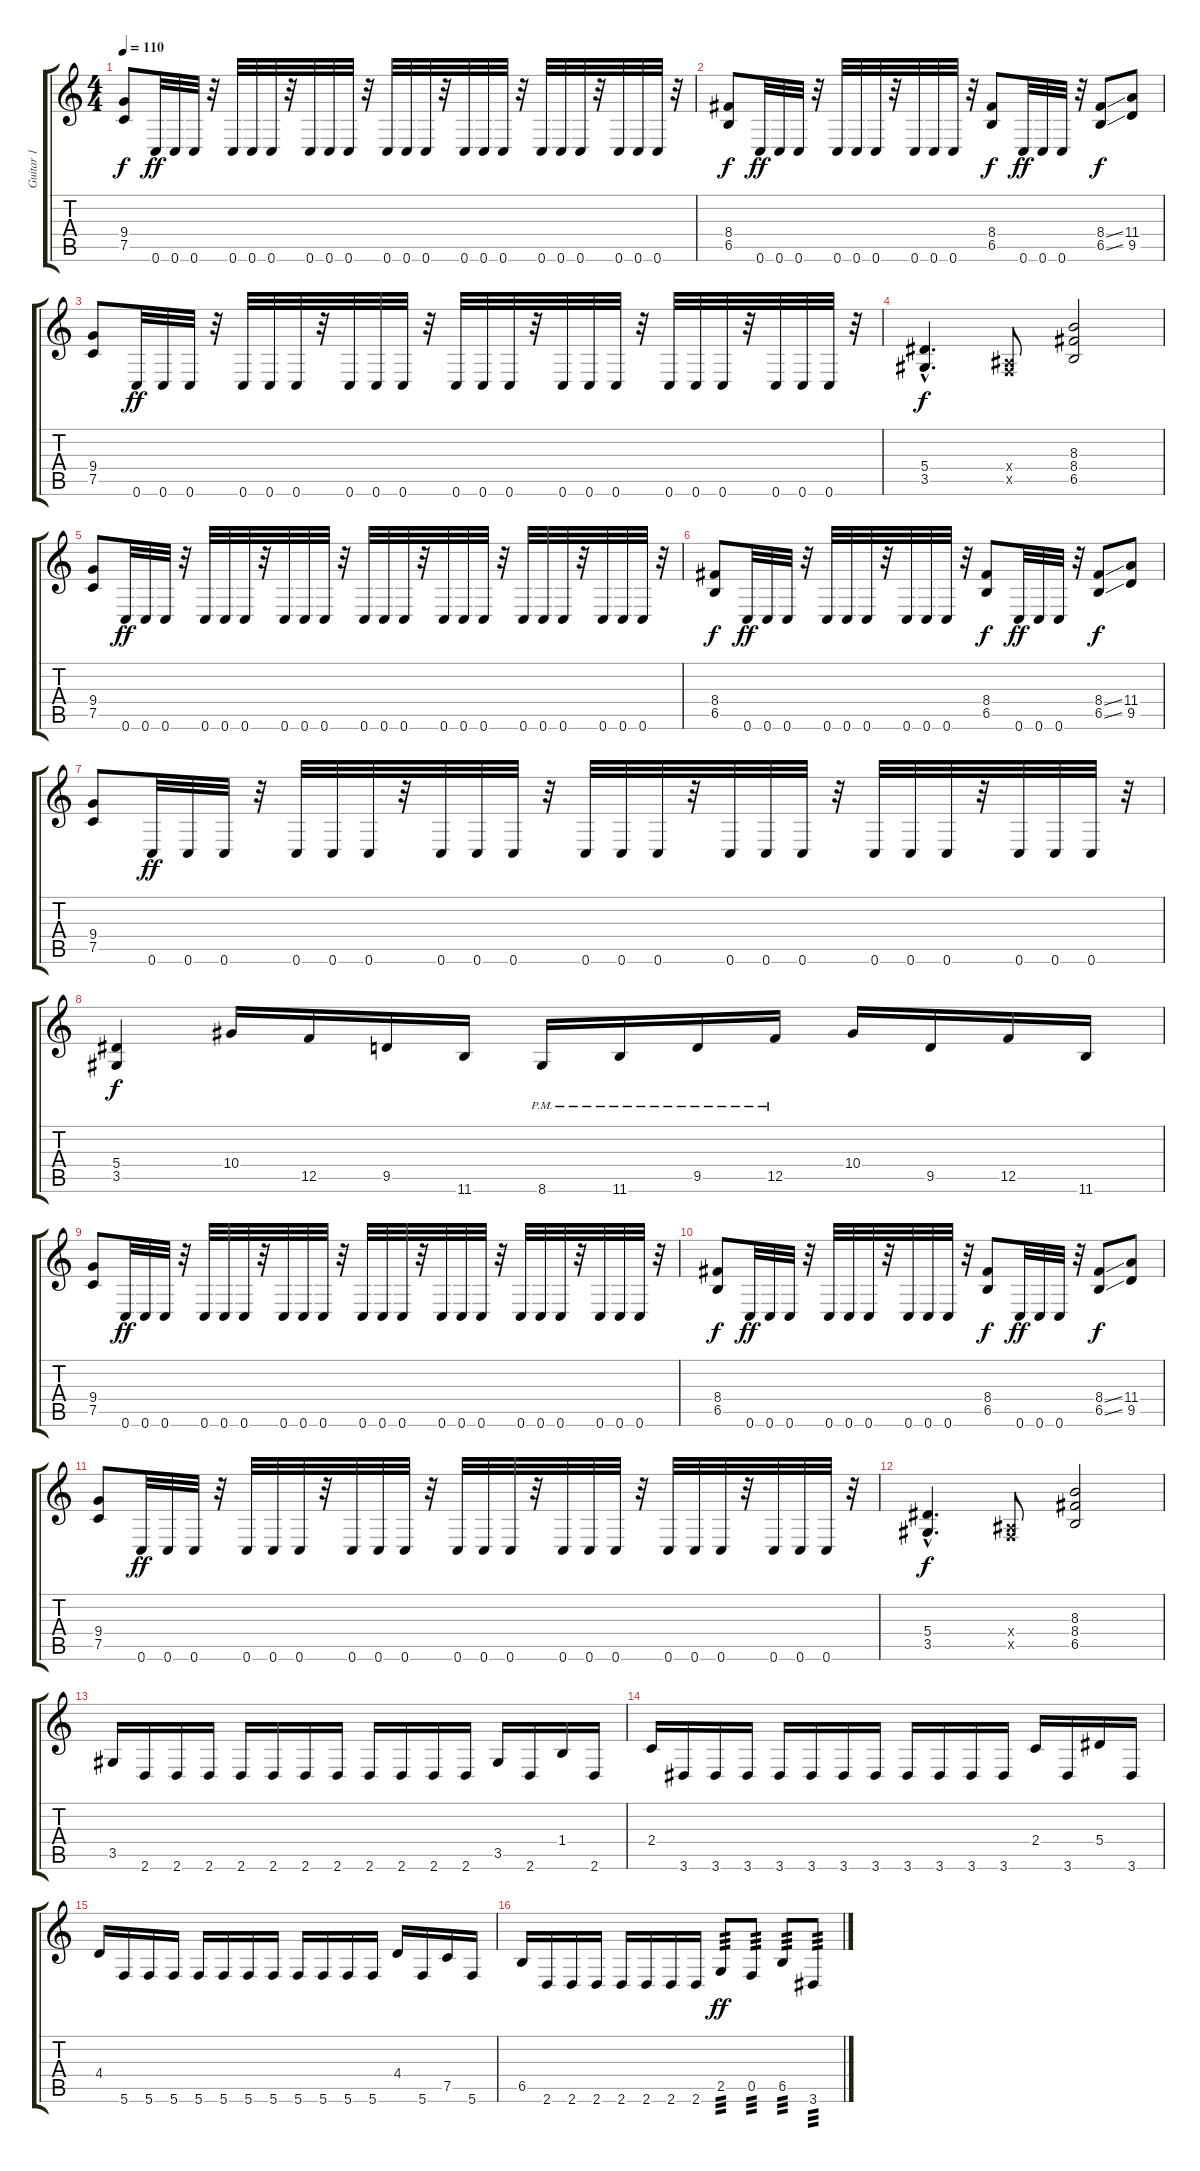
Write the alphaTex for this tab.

\track ("Guitar 1" "Guitar 1") {instrument distortionguitar}
\staff {score tabs}
\tuning (C4 G3 Eb3 Bb2 F2 C2) {hide}
\ts (4 4)
\tempo 110
\clef g2
\ks c
(9.4 7.5).8{dy f} 0.6.32{dy ff} 0.6.32 0.6.32 r.32 0.6.32 0.6.32 0.6.32 r.32 0.6.32 0.6.32 0.6.32 r.32 0.6.32 0.6.32 0.6.32 r.32 0.6.32 0.6.32 0.6.32 r.32 0.6.32 0.6.32 0.6.32 r.32 0.6.32 0.6.32 0.6.32 r.32 |
(8.4 6.5).8{dy f} 0.6.32{dy ff} 0.6.32 0.6.32 r.32 0.6.32 0.6.32 0.6.32 r.32 0.6.32 0.6.32 0.6.32 r.32 (8.4 6.5).8{dy f} 0.6.32{dy ff} 0.6.32 0.6.32 r.32 (8.4{ss} 6.5{ss}).8{dy f} (11.4 9.5).8 |
(9.4 7.5).8 0.6.32{dy ff} 0.6.32 0.6.32 r.32 0.6.32 0.6.32 0.6.32 r.32 0.6.32 0.6.32 0.6.32 r.32 0.6.32 0.6.32 0.6.32 r.32 0.6.32 0.6.32 0.6.32 r.32 0.6.32 0.6.32 0.6.32 r.32 0.6.32 0.6.32 0.6.32 r.32 |
(5.4{hac} 3.5{hac}).4{d dy f} (0.4{x} 0.5{x}).8 (8.3 8.4 6.5).2 |
(9.4 7.5).8 0.6.32{dy ff} 0.6.32 0.6.32 r.32 0.6.32 0.6.32 0.6.32 r.32 0.6.32 0.6.32 0.6.32 r.32 0.6.32 0.6.32 0.6.32 r.32 0.6.32 0.6.32 0.6.32 r.32 0.6.32 0.6.32 0.6.32 r.32 0.6.32 0.6.32 0.6.32 r.32 |
(8.4 6.5).8{dy f} 0.6.32{dy ff} 0.6.32 0.6.32 r.32 0.6.32 0.6.32 0.6.32 r.32 0.6.32 0.6.32 0.6.32 r.32 (8.4 6.5).8{dy f} 0.6.32{dy ff} 0.6.32 0.6.32 r.32 (8.4{ss} 6.5{ss}).8{dy f} (11.4 9.5).8 |
(9.4 7.5).8 0.6.32{dy ff} 0.6.32 0.6.32 r.32 0.6.32 0.6.32 0.6.32 r.32 0.6.32 0.6.32 0.6.32 r.32 0.6.32 0.6.32 0.6.32 r.32 0.6.32 0.6.32 0.6.32 r.32 0.6.32 0.6.32 0.6.32 r.32 0.6.32 0.6.32 0.6.32 r.32 |
(5.4 3.5).4{dy f} 10.4.16 12.5.16 9.5.16 11.6.16 8.6{pm}.16 11.6{pm}.16 9.5{pm}.16 12.5{pm}.16 10.4.16 9.5.16 12.5.16 11.6.16 |
(9.4 7.5).8 0.6.32{dy ff} 0.6.32 0.6.32 r.32 0.6.32 0.6.32 0.6.32 r.32 0.6.32 0.6.32 0.6.32 r.32 0.6.32 0.6.32 0.6.32 r.32 0.6.32 0.6.32 0.6.32 r.32 0.6.32 0.6.32 0.6.32 r.32 0.6.32 0.6.32 0.6.32 r.32 |
(8.4 6.5).8{dy f} 0.6.32{dy ff} 0.6.32 0.6.32 r.32 0.6.32 0.6.32 0.6.32 r.32 0.6.32 0.6.32 0.6.32 r.32 (8.4 6.5).8{dy f} 0.6.32{dy ff} 0.6.32 0.6.32 r.32 (8.4{ss} 6.5{ss}).8{dy f} (11.4 9.5).8 |
(9.4 7.5).8 0.6.32{dy ff} 0.6.32 0.6.32 r.32 0.6.32 0.6.32 0.6.32 r.32 0.6.32 0.6.32 0.6.32 r.32 0.6.32 0.6.32 0.6.32 r.32 0.6.32 0.6.32 0.6.32 r.32 0.6.32 0.6.32 0.6.32 r.32 0.6.32 0.6.32 0.6.32 r.32 |
(5.4{hac} 3.5{hac}).4{d dy f} (0.4{x} 0.5{x}).8 (8.3 8.4 6.5).2 |
3.5.16 2.6.16 2.6.16 2.6.16 2.6.16 2.6.16 2.6.16 2.6.16 2.6.16 2.6.16 2.6.16 2.6.16 3.5.16 2.6.16 1.4.16 2.6.16 |
2.4.16 3.6.16 3.6.16 3.6.16 3.6.16 3.6.16 3.6.16 3.6.16 3.6.16 3.6.16 3.6.16 3.6.16 2.4.16 3.6.16 5.4.16 3.6.16 |
4.4.16 5.6.16 5.6.16 5.6.16 5.6.16 5.6.16 5.6.16 5.6.16 5.6.16 5.6.16 5.6.16 5.6.16 4.4.16 5.6.16 7.5.16 5.6.16 |
6.5.16 2.6.16 2.6.16 2.6.16 2.6.16 2.6.16 2.6.16 2.6.16 2.5.8{tp 3 dy ff} 0.5.8{tp 3} 6.5.8{tp 3} 3.6.8{tp 3}
